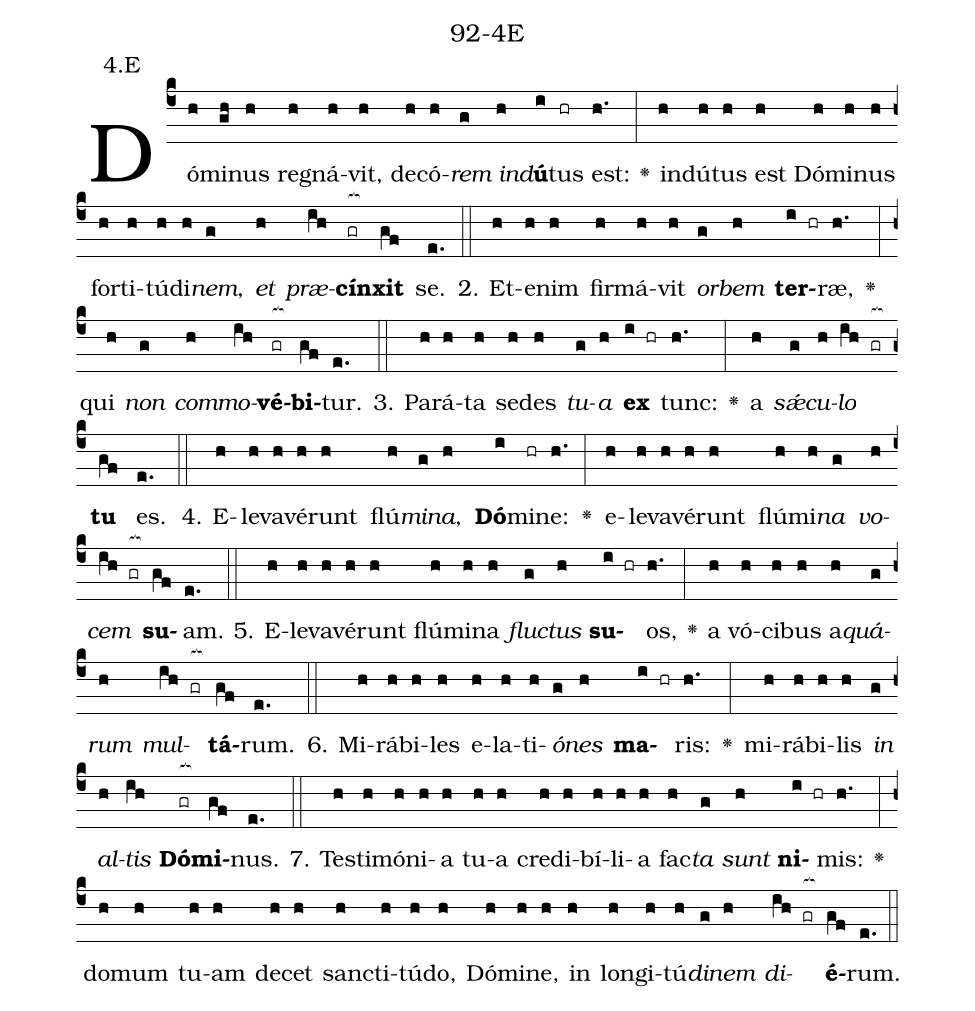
name: 92-4E;
annotation: 4.E;
%%
(c4)Dó(h)mi(gh)nus(h) re(h)gná(h)vit,(h) de(h)có(h)<i>rem</i>(g) <i>ind</i>(h)<b>ú</b>(i)tus(hr) est:(h.) <v>\greheightstar</v>(:) ind(h)ú(h)tus(h) est(h) Dó(h)mi(h)nus(h) for(h)ti(h)tú(h)di(h)<i>nem</i>,(g) <i>et</i>(h) <i>præ</i>(ih)<b>cín</b>(gr[ocb:1{])<b>xit</b>(gf[ocb:0}]) se.(e.) (::)
2. Et(h)e(h)nim(h) fir(h)má(h)vit(h) <i>or</i>(g)<i>bem</i>(h) <b>ter</b>(i hr)ræ,(h.) <v>\greheightstar</v>(:) qui(h) <i>non</i>(g) <i>com</i>(h)<i>mo</i>(ih)<b>vé</b>(gr[ocb:1{])<b>bi</b>(gf[ocb:0}])tur.(e.) (::)
3. Pa(h)rá(h)ta(h) se(h)des(h) <i>tu</i>(g)<i>a</i>(h) <b>ex</b>(i hr) tunc:(h.) <v>\greheightstar</v>(:) a(h) <i>sǽ</i>(g)<i>cu</i>(h)<i>lo</i>(ih gr[ocb:1{]) <b>tu</b>(gf[ocb:0}]) es.(e.) (::)
4. E(h)le(h)va(h)vé(h)runt(h) flú(h)<i>mi</i>(g)<i>na</i>,(h) <b>Dó</b>(i)mi(hr)ne:(h.) <v>\greheightstar</v>(:) e(h)le(h)va(h)vé(h)runt(h) flú(h)mi(h)<i>na</i>(g) <i>vo</i>(h)<i>cem</i>(ih gr[ocb:1{]) <b>su</b>(gf[ocb:0}])am.(e.) (::)
5. E(h)le(h)va(h)vé(h)runt(h) flú(h)mi(h)na(h) <i>fluc</i>(g)<i>tus</i>(h) <b>su</b>(i hr)os,(h.) <v>\greheightstar</v>(:) a(h) vó(h)ci(h)bus(h) a(h)<i>quá</i>(g)<i>rum</i>(h) <i>mul</i>(ih gr[ocb:1{])<b>tá</b>(gf[ocb:0}])rum.(e.) (::)
6. Mi(h)rá(h)bi(h)les(h) e(h)la(h)ti(h)<i>ó</i>(g)<i>nes</i>(h) <b>ma</b>(i hr)ris:(h.) <v>\greheightstar</v>(:) mi(h)rá(h)bi(h)lis(h) <i>in</i>(g) <i>al</i>(h)<i>tis</i>(ih) <b>Dó</b>(gr[ocb:1{])<b>mi</b>(gf[ocb:0}])nus.(e.) (::)
7. Tes(h)ti(h)mó(h)ni(h)a(h) tu(h)a(h) cre(h)di(h)bí(h)li(h)a(h) fac(h)<i>ta</i>(g) <i>sunt</i>(h) <b>ni</b>(i hr)mis:(h.) <v>\greheightstar</v>(:) do(h)mum(h) tu(h)am(h) de(h)cet(h) sanc(h)ti(h)tú(h)do,(h) Dó(h)mi(h)ne,(h) in(h) lon(h)gi(h)tú(h)<i>di</i>(g)<i>nem</i>(h) <i>di</i>(ih gr[ocb:1{])<b>é</b>(gf[ocb:0}])rum.(e.) (::)
